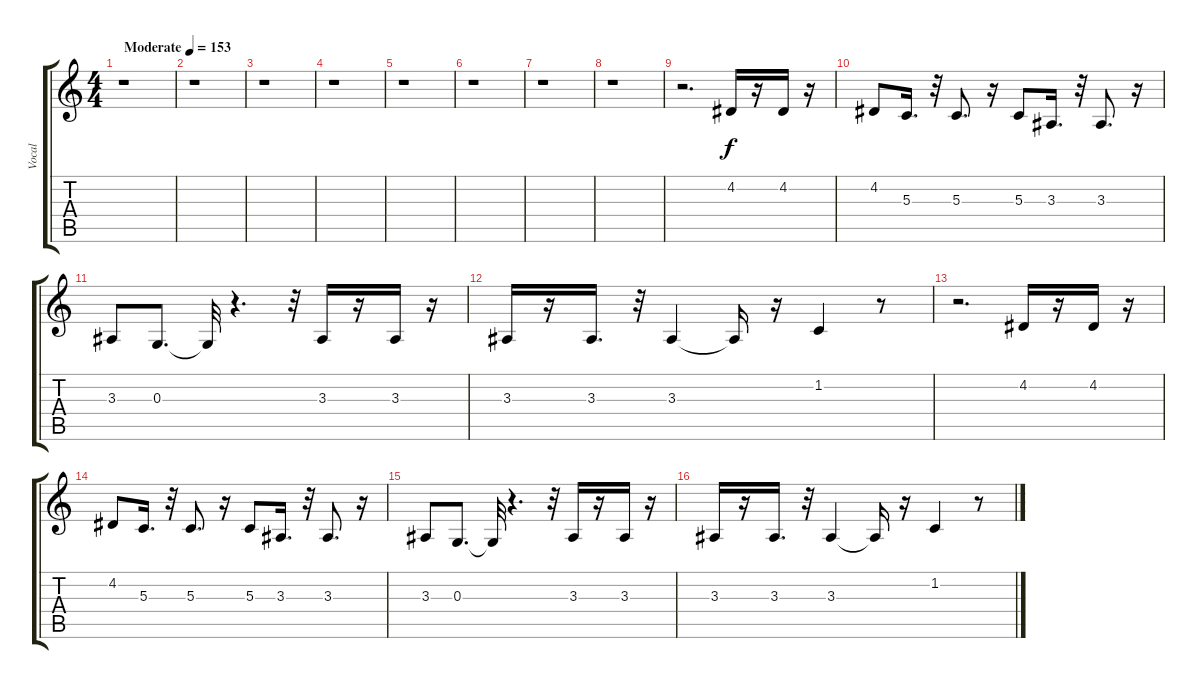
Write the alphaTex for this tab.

\track ("Vocal" "Vocal") {instrument altosax}
\staff {score tabs}
\tuning (E4 B3 G3 D3 A2 E2) {hide}
\ts (4 4)
\tempo (153 "Moderate")
\clef g2
\ks c
r.1{dy f instrument altosax} |
r.1 |
r.1 |
r.1 |
r.1 |
r.1 |
r.1 |
r.1 |
r.2{d} 4.2.16 r.16 4.2.16 r.16 |
4.2.8 5.3.16{d} r.32 5.3.8{d} r.16 5.3.8 3.3.16{d} r.32 3.3.8{d} r.16 |
3.3.8 0.3.8{d} 0.3{t}.32 r.4{d} r.32 3.3.16 r.16 3.3.16 r.16 |
3.3.16 r.16 3.3.16{d} r.32 3.3.4 3.3{t}.16 r.16 1.2.4 r.8 |
r.2{d} 4.2.16 r.16 4.2.16 r.16 |
4.2.8 5.3.16{d} r.32 5.3.8{d} r.16 5.3.8 3.3.16{d} r.32 3.3.8{d} r.16 |
3.3.8 0.3.8{d} 0.3{t}.32 r.4{d} r.32 3.3.16 r.16 3.3.16 r.16 |
3.3.16 r.16 3.3.16{d} r.32 3.3.4 3.3{t}.16 r.16 1.2.4 r.8
